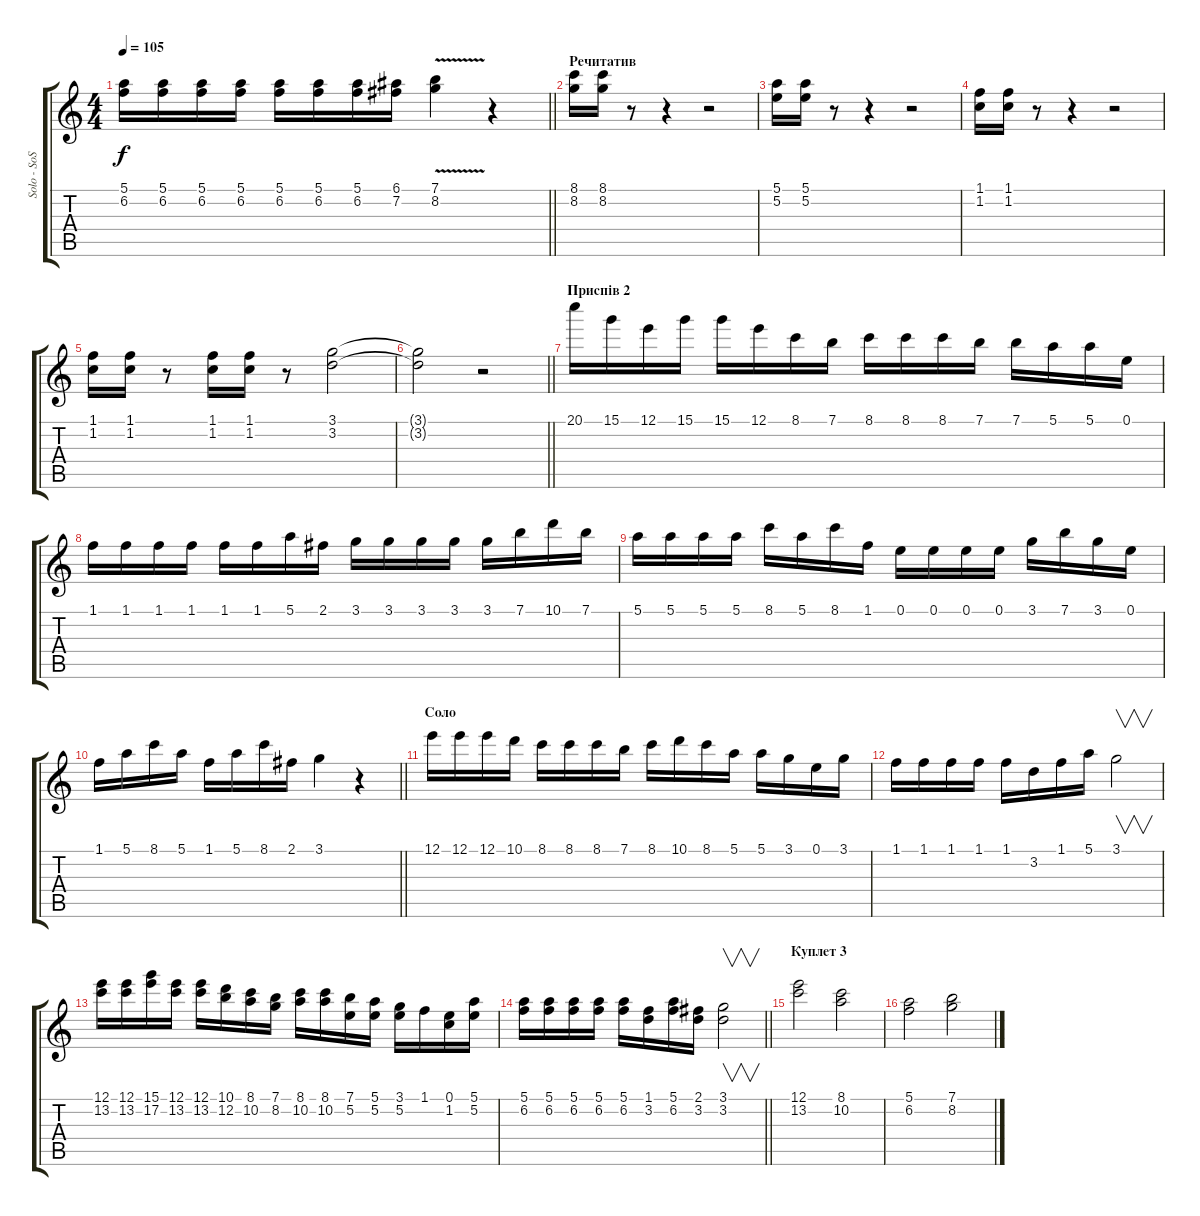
\track ("Solo - SoS" "Solo - SoS") {instrument distortionguitar}
\staff {score tabs}
\tuning (E4 B3 G3 D3 A2 E2) {hide}
\ts (4 4)
\tempo 105
\clef g2
\barLineRight lightlight
\ks c
(5.1 6.2).16{dy f} (5.1 6.2).16 (5.1 6.2).16 (5.1 6.2).16 (5.1 6.2).16 (5.1 6.2).16 (5.1 6.2).16 (6.1 7.2).16 (7.1{v} 8.2{v}).4 r.4 |
\section ("" "Речитатив")
(8.1 8.2).16 (8.1 8.2).16 r.8 r.4 r.2 |
(5.1 5.2).16 (5.1 5.2).16 r.8 r.4 r.2 |
(1.1 1.2).16 (1.1 1.2).16 r.8 r.4 r.2 |
(1.1 1.2).16 (1.1 1.2).16 r.8 (1.1 1.2).16 (1.1 1.2).16 r.8 (3.1 3.2).2 |
\barLineRight lightlight
(3.1{t} 3.2{t}).2 r.2 |
\section ("" "Приспів 2")
20.1.16 15.1.16 12.1.16 15.1.16 15.1.16 12.1.16 8.1.16 7.1.16 8.1.16 8.1.16 8.1.16 7.1.16 7.1.16 5.1.16 5.1.16 0.1.16 |
1.1.16 1.1.16 1.1.16 1.1.16 1.1.16 1.1.16 5.1.16 2.1.16 3.1.16 3.1.16 3.1.16 3.1.16 3.1.16 7.1.16 10.1.16 7.1.16 |
5.1.16 5.1.16 5.1.16 5.1.16 8.1.16 5.1.16 8.1.16 1.1.16 0.1.16 0.1.16 0.1.16 0.1.16 3.1.16 7.1.16 3.1.16 0.1.16 |
\barLineRight lightlight
1.1.16 5.1.16 8.1.16 5.1.16 1.1.16 5.1.16 8.1.16 2.1.16 3.1.4 r.4 |
\section ("" "Соло")
12.1.16 12.1.16 12.1.16 10.1.16 8.1.16 8.1.16 8.1.16 7.1.16 8.1.16 10.1.16 8.1.16 5.1.16 5.1.16 3.1.16 0.1.16 3.1.16 |
1.1.16 1.1.16 1.1.16 1.1.16 1.1.16 3.2.16 1.1.16 5.1.16 3.1.2{v} |
(12.1 13.2).16 (12.1 13.2).16 (15.1 17.2).16 (12.1 13.2).16 (12.1 13.2).16 (10.1 12.2).16 (8.1 10.2).16 (7.1 8.2).16 (8.1 10.2).16 (8.1 10.2).16 (7.1 5.2).16 (5.1 5.2).16 (3.1 5.2).16 1.1.16 (0.1 1.2).16 (5.1 5.2).16 |
\barLineRight lightlight
(5.1 6.2).16 (5.1 6.2).16 (5.1 6.2).16 (5.1 6.2).16 (5.1 6.2).16 (1.1 3.2).16 (5.1 6.2).16 (2.1 3.2).16 (3.1 3.2).2{v} |
\section ("" "Куплет 3")
(12.1 13.2).2 (8.1 10.2).2 |
(5.1 6.2).2 (7.1 8.2).2
